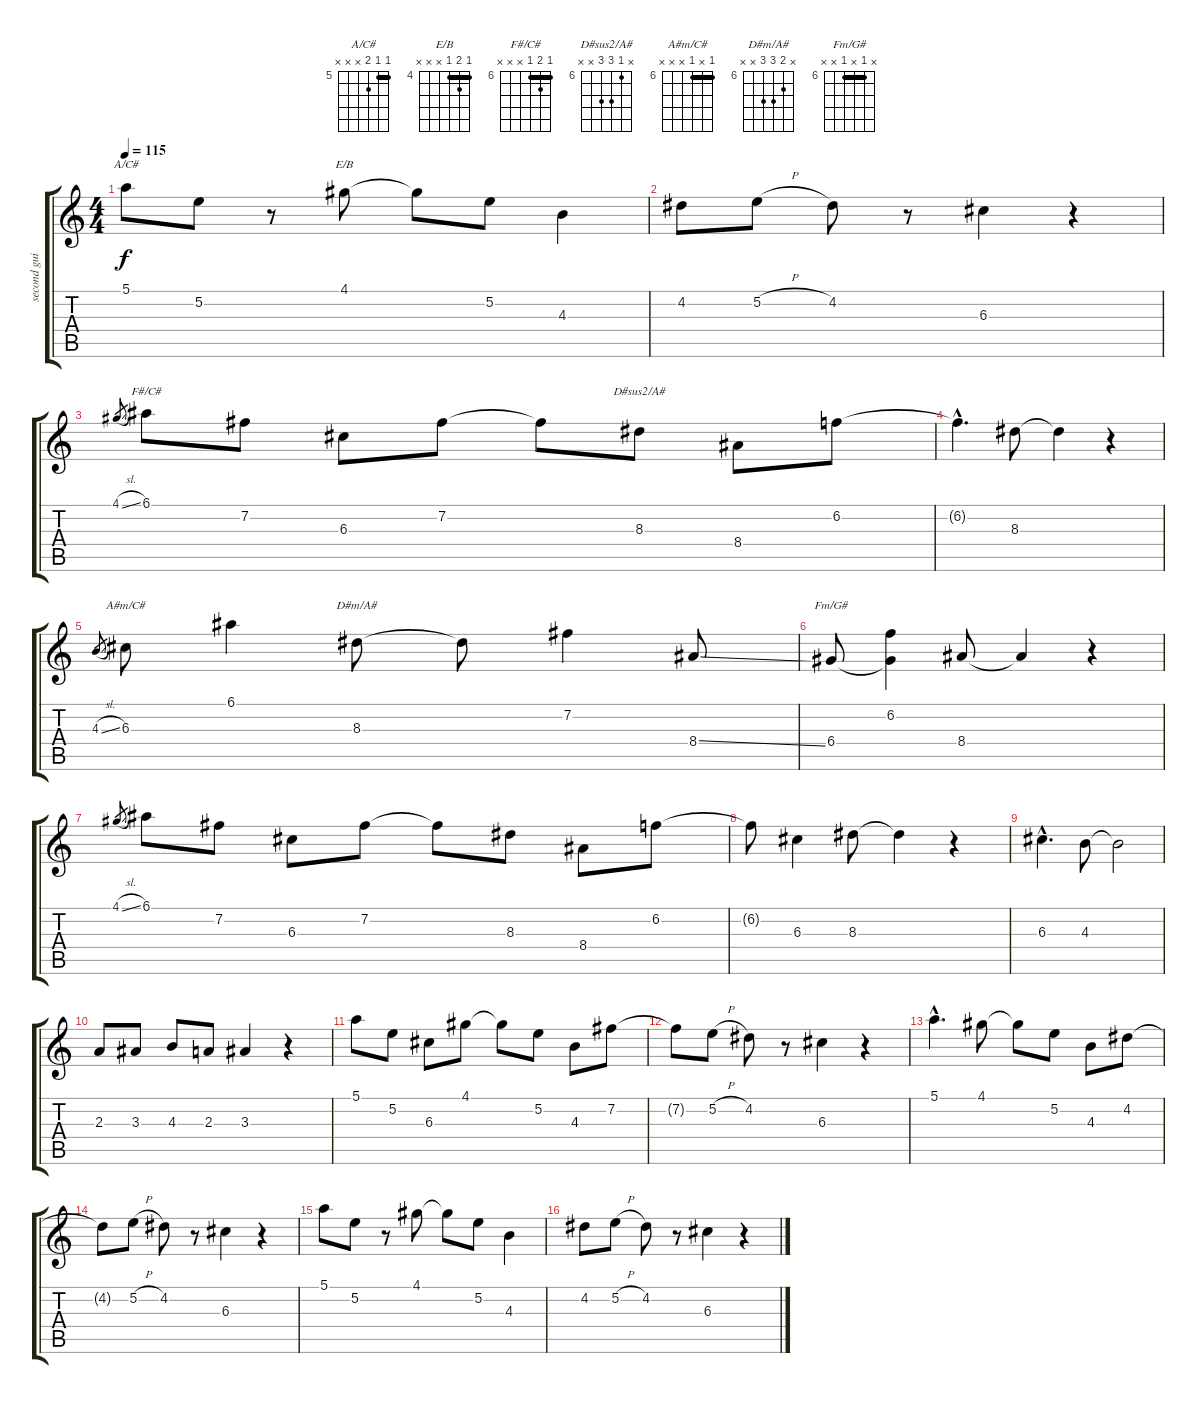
\track ("second guitar no capo" "second gui") {instrument acousticguitarnylon}
\staff {score tabs}
\tuning (E4 B3 G3 D3 A2 E2) {hide}
\chord ("A/C#" 5 5 6 x x x) {firstfret 5 barre 5}
\chord ("E/B" 4 5 4 x x x) {firstfret 4 barre 4}
\chord ("F#/C#" 6 7 6 x x x) {firstfret 6 barre 6}
\chord ("D#sus2/A#" x 6 8 8 x x) {firstfret 6}
\chord ("A#m/C#" 6 x 6 x x x) {firstfret 6 barre 6}
\chord ("D#m/A#" x 7 8 8 x x) {firstfret 6}
\chord ("Fm/G#" x 6 x 6 x x) {firstfret 6 barre 6}
\ts (4 4)
\tempo 115
\clef g2
\ks c
5.1.8{ch "A/C#" dy f} 5.2.8 r.8 4.1.8{ch "E/B"} 4.1{t}.8 5.2.8 4.3.4 |
4.2.8 5.2{h}.8 4.2.8 r.8 6.3.4 r.4 |
4.1{sl}.8{gr} 6.1.8{ch "F#/C#"} 7.2.8 6.3.8 7.2.8 7.2{t}.8 8.3.8{ch "D#sus2/A#"} 8.4.8 6.2.8 |
6.2{hac t}.4{d} 8.3.8 8.3{t}.4 r.4 |
4.3{sl}.8{gr} 6.3.8{ch "A#m/C#"} 6.1.4 8.3.8{ch "D#m/A#"} 8.3{t}.8 7.2.4 8.4{ss}.8 |
6.4.8{ch "Fm/G#"} (6.2 6.4{t}).4 8.4.8 8.4{t}.4 r.4 |
4.1{sl}.8{gr} 6.1.8 7.2.8 6.3.8 7.2.8 7.2{t}.8 8.3.8 8.4.8 6.2.8 |
6.2{t}.8 6.3.4 8.3.8 8.3{t}.4 r.4 |
6.3{hac}.4{d} 4.3.8 4.3{t}.2 |
2.3.8 3.3.8 4.3.8 2.3.8 3.3.4 r.4 |
5.1.8 5.2.8 6.3.8 4.1.8 4.1{t}.8 5.2.8 4.3.8 7.2.8 |
7.2{t}.8 5.2{h}.8 4.2.8 r.8 6.3.4 r.4 |
5.1{hac}.4{d} 4.1.8 4.1{t}.8 5.2.8 4.3.8 4.2.8 |
4.2{t}.8 5.2{h}.8 4.2.8 r.8 6.3.4 r.4 |
5.1.8 5.2.8 r.8 4.1.8 4.1{t}.8 5.2.8 4.3.4 |
4.2.8 5.2{h}.8 4.2.8 r.8 6.3.4 r.4
